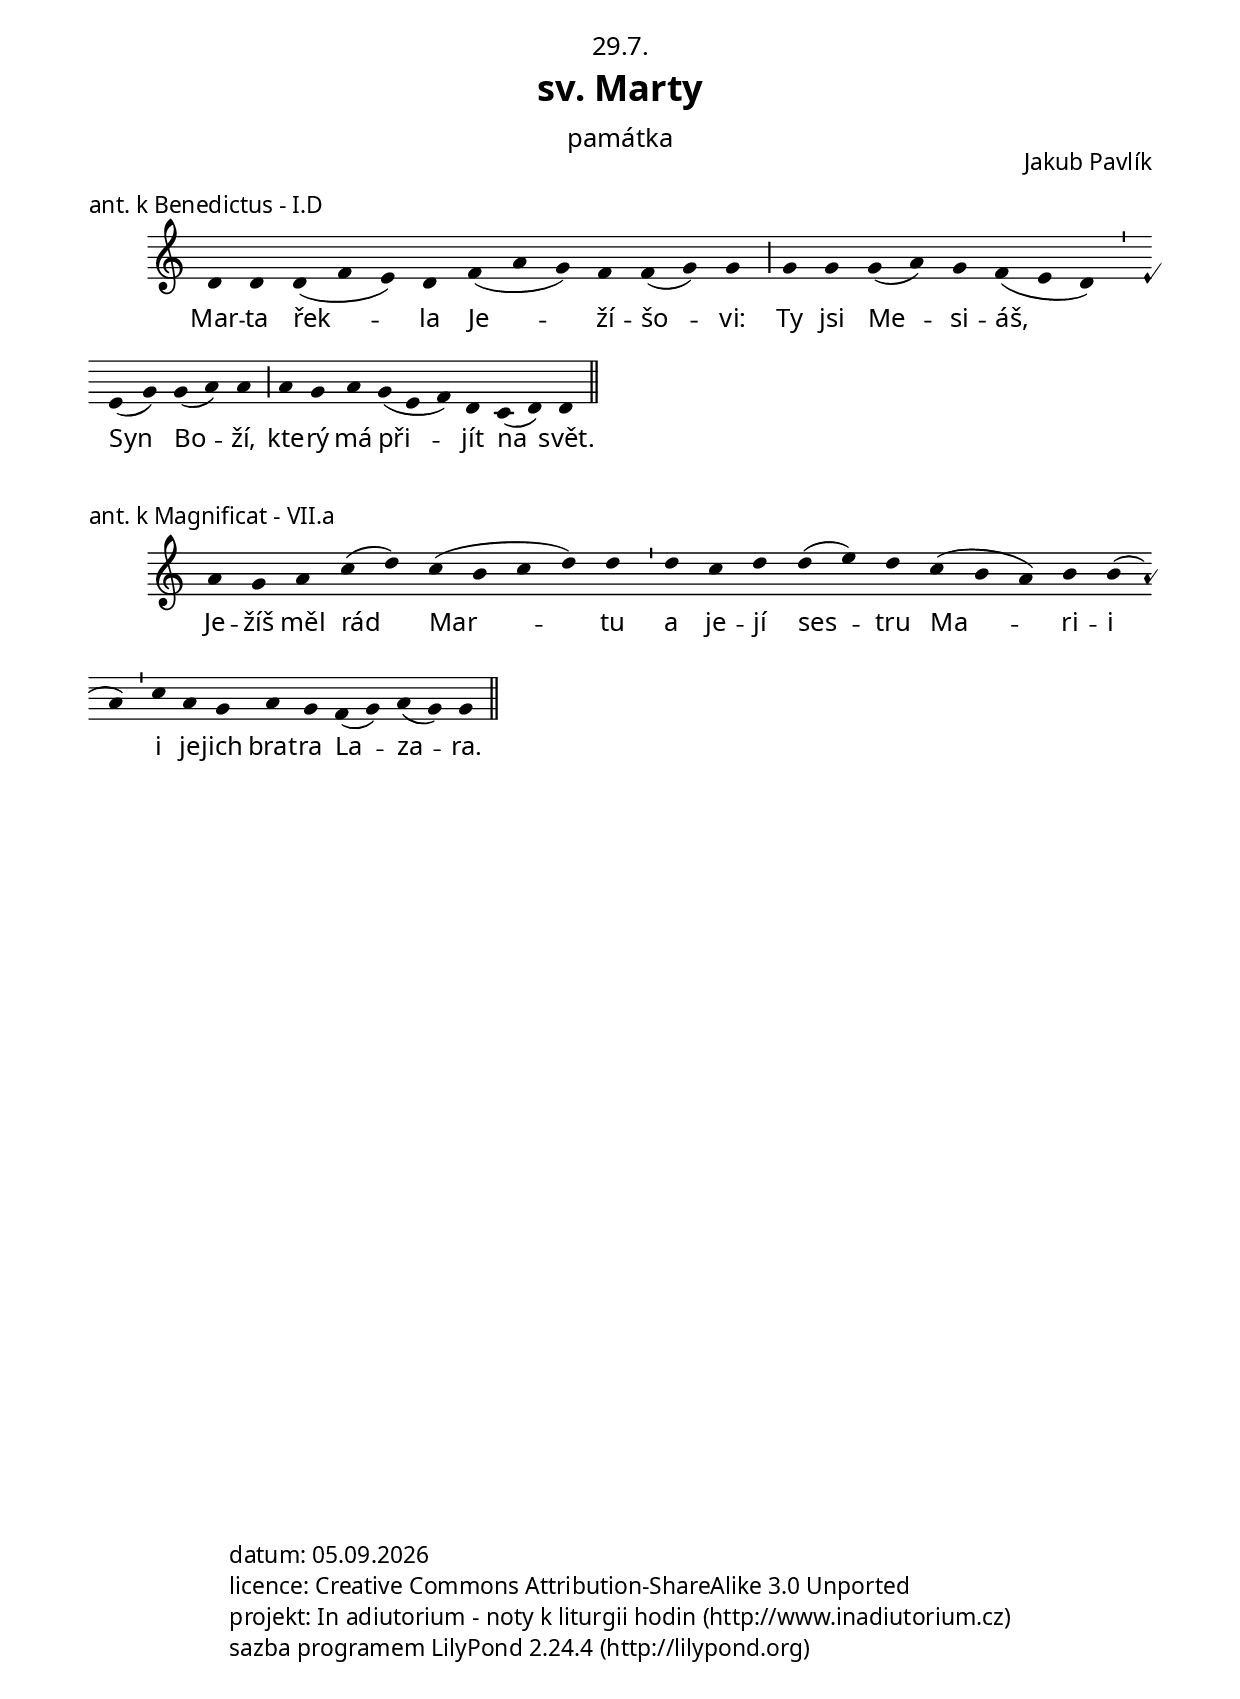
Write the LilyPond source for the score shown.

\version "2.15.40"

\include "../spolecne.ly"
\include "../dilyresponsorii.ly"

\header {
  title = \markup\titleSvatek
            "sv. Marty"
            památka
            29.7.
  composer = "Jakub Pavlík"
}

\score {
  \relative c' {
    \choralniRezim
    d4 d d( f e) d f( a g) f f( g) g \barMaior
    g g g( a) g f( e d) \barMin e( g) g( a) a \barMaior
    a g a g( e f) d c( d) d \barFinalis
  }
  \addlyrics {
    Mar -- ta řek -- la Je -- ží -- šo -- vi:
    Ty jsi Me -- si -- áš, Syn Bo -- ží,
    kte -- rý má při -- jít na svět.
  }
  \header {
    quid = "ant. k Benedictus"
    modus = "I"
    differentia = "D"
    psalmus = ""
    id = ""
    piece = \markup {\sestavTitulekBezZalmu}
  }
}

\score {
  \relative c'' {
    \choralniRezim
    a4 g a c( d) c( b c d) d \barMin
    d c d d( e) d c( b a) b b( a) \barMin
    c a g a g f( g) a( g) g \barFinalis
  }
  \addlyrics {
    Je -- žíš měl rád Mar -- tu
    a je -- jí ses -- tru Ma -- ri -- i
    i je -- jich brat -- ra La -- za -- ra.
  }
  \header {
    quid = "ant. k Magnificat"
    modus = "VII"
    differentia = "a"
    psalmus = ""
    placet = "_i_ v poslední části je nevhodně zvýrazněné"
    id = ""
    piece = \markup {\sestavTitulekBezZalmu}
  }
}